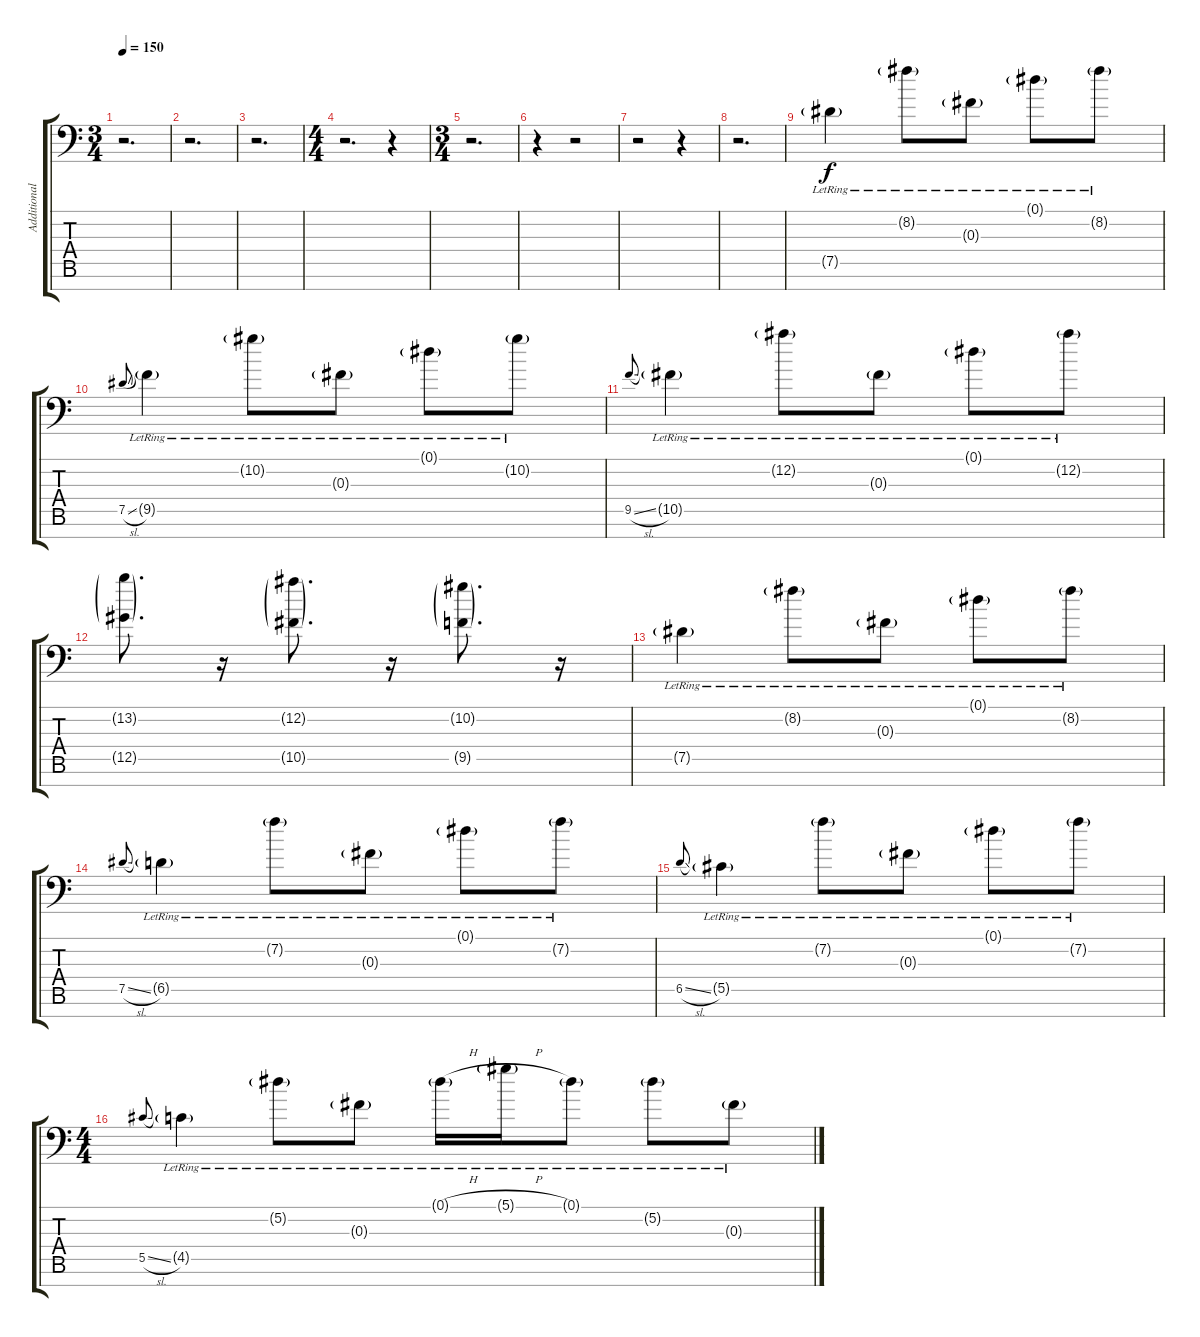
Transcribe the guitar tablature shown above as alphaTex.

\track ("Additional Guitar" "Additional") {instrument distortionguitar}
\staff {score tabs}
\tuning (Eb4 Bb3 Gb3 Db3 Ab2 Eb2 Bb1) {hide}
\ts (3 4)
\tempo 150
\clef f4
\ks c
r.2{d dy f} |
r.2{d} |
r.2{d} |
\ts (4 4)
r.2{d} r.4 |
\ts (3 4)
r.2{d} |
r.4 r.2 |
r.2 r.4 |
r.2{d} |
7.5{g lr}.4 8.2{g lr}.8 0.3{g lr}.8 0.1{g lr}.8 8.2{g lr}.8 |
7.5{sl}.8{gr onbeat} 9.5{g lr}.4 10.2{g lr}.8 0.3{g lr}.8 0.1{g lr}.8 10.2{g lr}.8 |
9.5{sl}.8{gr onbeat} 10.5{g lr}.4 12.2{g lr}.8 0.3{g lr}.8 0.1{g lr}.8 12.2{g lr}.8 |
(13.2{g} 12.5{g}).8{d} r.16 (12.2{g} 10.5{g}).8{d} r.16 (10.2{g} 9.5{g}).8{d} r.16 |
7.5{g lr}.4 8.2{g lr}.8 0.3{g lr}.8 0.1{g lr}.8 8.2{g lr}.8 |
7.5{sl}.8{gr onbeat} 6.5{g lr}.4 7.2{g lr}.8 0.3{g lr}.8 0.1{g lr}.8 7.2{g lr}.8 |
6.5{sl}.8{gr onbeat} 5.5{g lr}.4 7.2{g lr}.8 0.3{g lr}.8 0.1{g lr}.8 7.2{g lr}.8 |
\ts (4 4)
5.5{sl}.8{gr onbeat} 4.5{g lr}.4 5.2{g lr}.8 0.3{g lr}.8 0.1{h g lr}.16 5.1{h g lr}.16 0.1{g lr}.8 5.2{g lr}.8 0.3{g lr}.8
